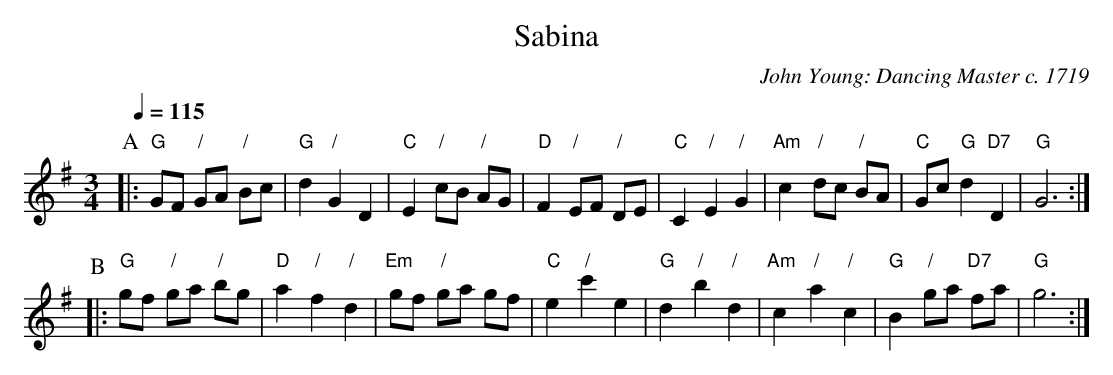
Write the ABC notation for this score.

X:1
T:Sabina
C:John Young: Dancing Master c. 1719
L:1/4
M:3/4
Q:1/4=115
K:G
P:A
|: "G"G/F/ "/"G/A/ "/"B/c/ | "G"d "/"GD | "C"E "/"c/B/ "/"A/G/ | "D"F "/"E/F/ "/"D/E/ |\
"C"C "/"E "/"G | "Am"c "/"d/c/ "/"B/A/ | "C"G/c/ "G"d "D7"D | "G"G3 :|
P:B
|: "G"g/f/ "/"g/a/ "/"b/g/ | "D"a "/"f "/"d | "Em"g/f/ "/"g/a/ g/f/ | "C"e "/"c'e |\
"G"d "/"b "/"d | "Am"c "/"a "/"c | "G"B "/"g/a/ "D7"f/a/ | "G"g3 :|
